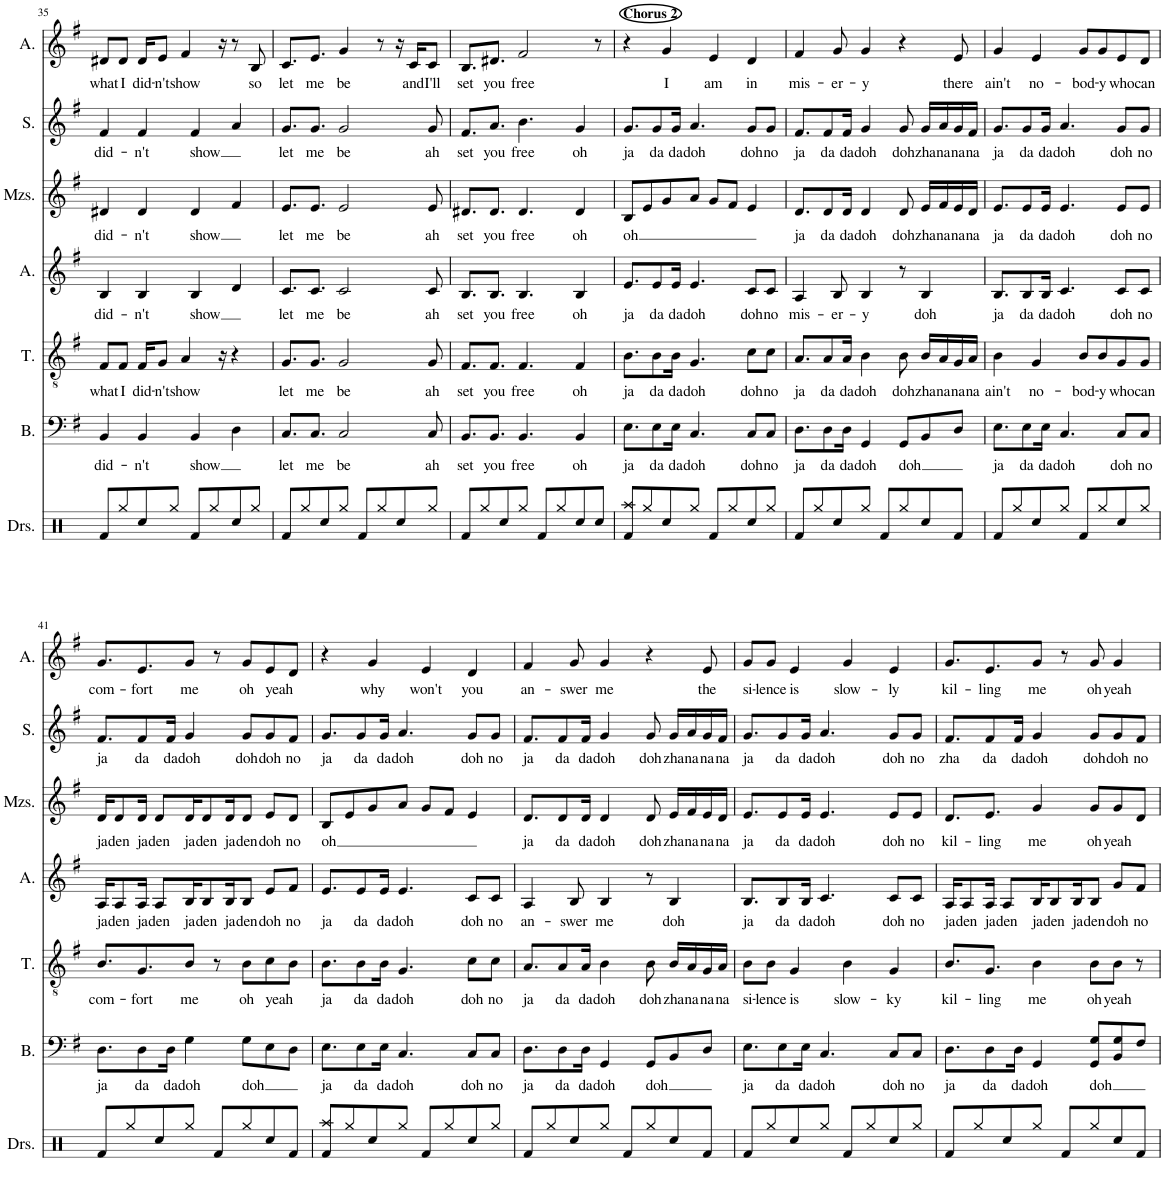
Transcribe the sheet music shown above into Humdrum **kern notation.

**kern	**text	**kern	**text	**kern	**text	**kern	**text	**kern	**text	**kern	**text
*part6	*part6	*part5	*part5	*part4	*part4	*part3	*part3	*part2	*part2	*part1	*part1
*staff6	*staff6	*staff5	*staff5	*staff4	*staff4	*staff3	*staff3	*staff2	*staff2	*staff1	*staff1
*I"Bass	*	*I"Tenor	*	*I"Alto	*	*I"Mezzo-soprano	*	*I"Soprano	*	*I"Alto	*
*I'B.	*	*I'T.	*	*I'A.	*	*I'Mzs.	*	*I'S.	*	*I'A.	*
!!LO:PB:g=z
*clefF4	*	*clefGv2	*	*clefG2	*	*clefG2	*	*clefG2	*	*clefG2	*
*k[f#]	*	*k[f#]	*	*k[f#]	*	*k[f#]	*	*k[f#]	*	*k[f#]	*
*M4/4	*	*M4/4	*	*M4/4	*	*M4/4	*	*M4/4	*	*M4/4	*
=35	=35	=35	=35	=35	=35	=35	=35	=35	=35	=35	=35
!	!LO:LY:b	!	!LO:LY:b	!	!LO:LY:b	!	!LO:LY:b	!	!LO:LY:b	!	!LO:LY:b
4BB/	did-	8F#/L	what	4B/	did-	4d#X/	did-	4f#/	did-	8d#X/L	what
!	!	!	!LO:LY:b	!	!	!	!	!	!	!	!LO:LY:b
.	.	8F#/J	I	.	.	.	.	.	.	8d#/J	I
!	!LO:LY:b	!	!LO:LY:b	!	!LO:LY:b	!	!LO:LY:b	!	!LO:LY:b	!	!LO:LY:b
4BB/	-n't	16F#/KL	did-	4B/	-n't	4d#/	-n't	4f#/	-n't	16d#/KL	did-
!	!	!	!LO:LY:b	!	!	!	!	!	!	!	!LO:LY:b
.	.	8G/J	-n't	.	.	.	.	.	.	8e/J	-n't
!	!	!	!LO:LY:b	!	!	!	!	!	!	!	!LO:LY:b
.	.	4A/	show	.	.	.	.	.	.	4f#/	show
!	!LO:LY:b	!	!	!	!LO:LY:b	!	!LO:LY:b	!	!LO:LY:b	!	!
4BB/	show	.	.	4B/	show	4d#/	show	4f#/	show	.	.
.	.	16r	.	.	.	.	.	.	.	16r	.
4D\	.	4r	.	4d/	.	4f#/	.	4a/	.	8r	.
!	!	!	!	!	!	!	!	!	!	!	!LO:LY:b
.	.	.	.	.	.	.	.	.	.	8B/	so
=36	=36	=36	=36	=36	=36	=36	=36	=36	=36	=36	=36
!	!LO:LY:b	!	!LO:LY:b	!	!LO:LY:b	!	!LO:LY:b	!	!LO:LY:b	!	!LO:LY:b
8.C/L	let	8.G/L	let	8.c/L	let	8.e/L	let	8.g/L	let	8.c/L	let
!	!LO:LY:b	!	!LO:LY:b	!	!LO:LY:b	!	!LO:LY:b	!	!LO:LY:b	!	!LO:LY:b
8.C/J	me	8.G/J	me	8.c/J	me	8.e/J	me	8.g/J	me	8.e/J	me
!	!LO:LY:b	!	!LO:LY:b	!	!LO:LY:b	!	!LO:LY:b	!	!LO:LY:b	!	!LO:LY:b
2C/	be	2G/	be	2c/	be	2e/	be	2g/	be	4g/	be
.	.	.	.	.	.	.	.	.	.	8r	.
.	.	.	.	.	.	.	.	.	.	16r	.
!	!	!	!	!	!	!	!	!	!	!	!LO:LY:b
.	.	.	.	.	.	.	.	.	.	16c/KL	and
!	!LO:LY:b	!	!LO:LY:b	!	!LO:LY:b	!	!LO:LY:b	!	!LO:LY:b	!	!LO:LY:b
8C/	ah	8G/	ah	8c/	ah	8e/	ah	8g/	ah	8c/J	I'll
=37	=37	=37	=37	=37	=37	=37	=37	=37	=37	=37	=37
!	!LO:LY:b	!	!LO:LY:b	!	!LO:LY:b	!	!LO:LY:b	!	!LO:LY:b	!	!LO:LY:b
8.BB/L	set	8.F#/L	set	8.B/L	set	8.d#X/L	set	8.f#/L	set	8.B/L	set
!	!LO:LY:b	!	!LO:LY:b	!	!LO:LY:b	!	!LO:LY:b	!	!LO:LY:b	!	!LO:LY:b
8.BB/J	you	8.F#/J	you	8.B/J	you	8.d#/J	you	8.a/J	you	8.d#X/J	you
!	!LO:LY:b	!	!LO:LY:b	!	!LO:LY:b	!	!LO:LY:b	!	!LO:LY:b	!	!LO:LY:b
4.BB/	free	4.F#/	free	4.B/	free	4.d#/	free	4.b\	free	2f#/	free
!	!LO:LY:b	!	!LO:LY:b	!	!LO:LY:b	!	!LO:LY:b	!	!LO:LY:b	!	!
4BB/	oh	4F#/	oh	4B/	oh	4d#/	oh	4g/	oh	.	.
.	.	.	.	.	.	.	.	.	.	8r	.
=38	=38	=38	=38	=38	=38	=38	=38	=38	=38	=38	=38
!	!	!	!	!	!	!	!	!	!	!LO:TX:a:B:t=Chorus 2	!
!	!LO:LY:b	!	!LO:LY:b	!	!LO:LY:b	!	!LO:LY:b	!	!LO:LY:b	!	!
8.E\L	ja	8.B\L	ja	8.e/L	ja	8B/L	oh	8.g/L	ja	4r	.
.	.	.	.	.	.	8e/	.	.	.	.	.
!	!LO:LY:b	!	!LO:LY:b	!	!LO:LY:b	!	!	!	!LO:LY:b	!	!
8E\	da	8B\	da	8e/	da	.	.	8g/	da	.	.
!	!	!	!	!	!	!	!	!	!	!	!LO:LY:b
.	.	.	.	.	.	8g/	.	.	.	4g/	I
!	!LO:LY:b	!	!LO:LY:b	!	!LO:LY:b	!	!	!	!LO:LY:b	!	!
16E\Jk	da	16B\Jk	da	16e/Jk	da	.	.	16g/Jk	da	.	.
!	!LO:LY:b	!	!LO:LY:b	!	!LO:LY:b	!	!	!	!LO:LY:b	!	!
4.C/	doh	4.G/	doh	4.e/	doh	8a/J	.	4.a/	doh	.	.
!	!	!	!	!	!	!	!	!	!	!	!LO:LY:b
.	.	.	.	.	.	8g/L	.	.	.	4e/	am
.	.	.	.	.	.	8f#/J	.	.	.	.	.
!	!LO:LY:b	!	!LO:LY:b	!	!LO:LY:b	!	!	!	!LO:LY:b	!	!LO:LY:b
8C/L	doh	8c\L	doh	8c/L	doh	4e/	.	8g/L	doh	4d/	in
!	!LO:LY:b	!	!LO:LY:b	!	!LO:LY:b	!	!	!	!LO:LY:b	!	!
8C/J	no	8c\J	no	8c/J	no	.	.	8g/J	no	.	.
=39	=39	=39	=39	=39	=39	=39	=39	=39	=39	=39	=39
!	!LO:LY:b	!	!LO:LY:b	!	!LO:LY:b	!	!LO:LY:b	!	!LO:LY:b	!	!LO:LY:b
8.D\L	ja	8.A/L	ja	4A/	mis-	8.d/L	ja	8.f#/L	ja	4f#/	mis-
!	!LO:LY:b	!	!LO:LY:b	!	!	!	!LO:LY:b	!	!LO:LY:b	!	!
8D\	da	8A/	da	.	.	8d/	da	8f#/	da	.	.
!	!	!	!	!	!LO:LY:b	!	!	!	!	!	!LO:LY:b
.	.	.	.	8B/	-er-	.	.	.	.	8g/	-er-
!	!LO:LY:b	!	!LO:LY:b	!	!	!	!LO:LY:b	!	!LO:LY:b	!	!
16D\Jk	da	16A/Jk	da	.	.	16d/Jk	da	16f#/Jk	da	.	.
!	!LO:LY:b	!	!LO:LY:b	!	!LO:LY:b	!	!LO:LY:b	!	!LO:LY:b	!	!LO:LY:b
4GG/	doh	4B\	doh	4B/	-y	4d/	doh	4g/	doh	4g/	-y
!	!LO:LY:b	!	!LO:LY:b	!	!	!	!LO:LY:b	!	!LO:LY:b	!	!
8GG/L	doh	8B\	doh	8r	.	8d/	doh	8g/	doh	4r	.
!	!	!	!LO:LY:b	!	!LO:LY:b	!	!LO:LY:b	!	!LO:LY:b	!	!
8BB/	.	16B/LL	zha	4B/	doh	16e/LL	zha	16g/LL	zha	.	.
!	!	!	!LO:LY:b	!	!	!	!LO:LY:b	!	!LO:LY:b	!	!
.	.	16A/	na	.	.	16f#/	na	16a/	na	.	.
!	!	!	!LO:LY:b	!	!	!	!LO:LY:b	!	!LO:LY:b	!	!LO:LY:b
8D/J	.	16G/	na	.	.	16e/	na	16g/	na	8e/	there
!	!	!	!LO:LY:b	!	!	!	!LO:LY:b	!	!LO:LY:b	!	!
.	.	16A/JJ	na	.	.	16d/JJ	na	16f#/JJ	na	.	.
=40	=40	=40	=40	=40	=40	=40	=40	=40	=40	=40	=40
!	!LO:LY:b	!	!LO:LY:b	!	!LO:LY:b	!	!LO:LY:b	!	!LO:LY:b	!	!LO:LY:b
8.E\L	ja	4B\	ain't	8.B/L	ja	8.e/L	ja	8.g/L	ja	4g/	ain't
!	!LO:LY:b	!	!	!	!LO:LY:b	!	!LO:LY:b	!	!LO:LY:b	!	!
8E\	da	.	.	8B/	da	8e/	da	8g/	da	.	.
!	!	!	!LO:LY:b	!	!	!	!	!	!	!	!LO:LY:b
.	.	4G/	no-	.	.	.	.	.	.	4e/	no-
!	!LO:LY:b	!	!	!	!LO:LY:b	!	!LO:LY:b	!	!LO:LY:b	!	!
16E\Jk	da	.	.	16B/Jk	da	16e/Jk	da	16g/Jk	da	.	.
!	!LO:LY:b	!	!	!	!LO:LY:b	!	!LO:LY:b	!	!LO:LY:b	!	!
4.C/	doh	.	.	4.c/	doh	4.e/	doh	4.a/	doh	.	.
!	!	!	!LO:LY:b	!	!	!	!	!	!	!	!LO:LY:b
.	.	8B/L	-bod-	.	.	.	.	.	.	8g/L	-bod-
!	!	!	!LO:LY:b	!	!	!	!	!	!	!	!LO:LY:b
.	.	8B/	-y	.	.	.	.	.	.	8g/	-y
!	!LO:LY:b	!	!LO:LY:b	!	!LO:LY:b	!	!LO:LY:b	!	!LO:LY:b	!	!LO:LY:b
8C/L	doh	8G/	who	8c/L	doh	8e/L	doh	8g/L	doh	8e/	who
!	!LO:LY:b	!	!LO:LY:b	!	!LO:LY:b	!	!LO:LY:b	!	!LO:LY:b	!	!LO:LY:b
8C/J	no	8G/J	can	8c/J	no	8e/J	no	8g/J	no	8d/J	can
!!LO:LB:g=z
=41	=41	=41	=41	=41	=41	=41	=41	=41	=41	=41	=41
!	!LO:LY:b	!	!LO:LY:b	!	!LO:LY:b	!	!LO:LY:b	!	!LO:LY:b	!	!LO:LY:b
8.D\L	ja	8.B/L	com-	16A/KL	ja	16d/KL	ja	8.f#/L	ja	8.g/L	com-
!	!	!	!	!	!LO:LY:b	!	!LO:LY:b	!	!	!	!
.	.	.	.	8A/	den	8d/	den	.	.	.	.
!	!LO:LY:b	!	!LO:LY:b	!	!LO:LY:b	!	!LO:LY:b	!	!LO:LY:b	!	!LO:LY:b
8D\	da	8.G/	-fort	16A/Jk	ja	16d/Jk	ja	8f#/	da	8.e/	-fort
!	!	!	!	!	!LO:LY:b	!	!LO:LY:b	!	!	!	!
.	.	.	.	8A/L	den	8d/L	den	.	.	.	.
!	!LO:LY:b	!	!	!	!	!	!	!	!LO:LY:b	!	!
16D\Jk	da	.	.	.	.	.	.	16f#/Jk	da	.	.
!	!LO:LY:b	!	!LO:LY:b	!	!LO:LY:b	!	!LO:LY:b	!	!LO:LY:b	!	!LO:LY:b
4G\	doh	8B/J	me	16B/K	ja	16d/K	ja	4g/	doh	8g/J	me
!	!	!	!	!	!LO:LY:b	!	!LO:LY:b	!	!	!	!
.	.	.	.	8B/	den	8d/	den	.	.	.	.
.	.	8r	.	.	.	.	.	.	.	8r	.
!	!	!	!	!	!LO:LY:b	!	!LO:LY:b	!	!	!	!
.	.	.	.	16B/K	ja	16d/K	ja	.	.	.	.
!	!LO:LY:b	!	!LO:LY:b	!	!LO:LY:b	!	!LO:LY:b	!	!LO:LY:b	!	!LO:LY:b
8G\L	doh	8B\L	oh	8B/J	den	8d/J	den	8g/L	doh	8g/L	oh
!	!	!	!LO:LY:b	!	!LO:LY:b	!	!LO:LY:b	!	!LO:LY:b	!	!LO:LY:b
8E\	.	8c\	yeah	8e/L	doh	8e/L	doh	8g/	doh	8e/	yeah
!	!	!	!	!	!LO:LY:b	!	!LO:LY:b	!	!LO:LY:b	!	!
8D\J	.	8B\J	.	8f#/J	no	8d/J	no	8f#/J	no	8d/J	.
=42	=42	=42	=42	=42	=42	=42	=42	=42	=42	=42	=42
!	!LO:LY:b	!	!LO:LY:b	!	!LO:LY:b	!	!LO:LY:b	!	!LO:LY:b	!	!
8.E\L	ja	8.B\L	ja	8.e/L	ja	8B/L	oh	8.g/L	ja	4r	.
.	.	.	.	.	.	8e/	.	.	.	.	.
!	!LO:LY:b	!	!LO:LY:b	!	!LO:LY:b	!	!	!	!LO:LY:b	!	!
8E\	da	8B\	da	8e/	da	.	.	8g/	da	.	.
!	!	!	!	!	!	!	!	!	!	!	!LO:LY:b
.	.	.	.	.	.	8g/	.	.	.	4g/	why
!	!LO:LY:b	!	!LO:LY:b	!	!LO:LY:b	!	!	!	!LO:LY:b	!	!
16E\Jk	da	16B\Jk	da	16e/Jk	da	.	.	16g/Jk	da	.	.
!	!LO:LY:b	!	!LO:LY:b	!	!LO:LY:b	!	!	!	!LO:LY:b	!	!
4.C/	doh	4.G/	doh	4.e/	doh	8a/J	.	4.a/	doh	.	.
!	!	!	!	!	!	!	!	!	!	!	!LO:LY:b
.	.	.	.	.	.	8g/L	.	.	.	4e/	won't
.	.	.	.	.	.	8f#/J	.	.	.	.	.
!	!LO:LY:b	!	!LO:LY:b	!	!LO:LY:b	!	!	!	!LO:LY:b	!	!LO:LY:b
8C/L	doh	8c\L	doh	8c/L	doh	4e/	.	8g/L	doh	4d/	you
!	!LO:LY:b	!	!LO:LY:b	!	!LO:LY:b	!	!	!	!LO:LY:b	!	!
8C/J	no	8c\J	no	8c/J	no	.	.	8g/J	no	.	.
=43	=43	=43	=43	=43	=43	=43	=43	=43	=43	=43	=43
!	!LO:LY:b	!	!LO:LY:b	!	!LO:LY:b	!	!LO:LY:b	!	!LO:LY:b	!	!LO:LY:b
8.D\L	ja	8.A/L	ja	4A/	an-	8.d/L	ja	8.f#/L	ja	4f#/	an-
!	!LO:LY:b	!	!LO:LY:b	!	!	!	!LO:LY:b	!	!LO:LY:b	!	!
8D\	da	8A/	da	.	.	8d/	da	8f#/	da	.	.
!	!	!	!	!	!LO:LY:b	!	!	!	!	!	!LO:LY:b
.	.	.	.	8B/	-swer	.	.	.	.	8g/	-swer
!	!LO:LY:b	!	!LO:LY:b	!	!	!	!LO:LY:b	!	!LO:LY:b	!	!
16D\Jk	da	16A/Jk	da	.	.	16d/Jk	da	16f#/Jk	da	.	.
!	!LO:LY:b	!	!LO:LY:b	!	!LO:LY:b	!	!LO:LY:b	!	!LO:LY:b	!	!LO:LY:b
4GG/	doh	4B\	doh	4B/	me	4d/	doh	4g/	doh	4g/	me
!	!LO:LY:b	!	!LO:LY:b	!	!	!	!LO:LY:b	!	!LO:LY:b	!	!
8GG/L	doh	8B\	doh	8r	.	8d/	doh	8g/	doh	4r	.
!	!	!	!LO:LY:b	!	!LO:LY:b	!	!LO:LY:b	!	!LO:LY:b	!	!
8BB/	.	16B/LL	zha	4B/	doh	16e/LL	zha	16g/LL	zha	.	.
!	!	!	!LO:LY:b	!	!	!	!LO:LY:b	!	!LO:LY:b	!	!
.	.	16A/	na	.	.	16f#/	na	16a/	na	.	.
!	!	!	!LO:LY:b	!	!	!	!LO:LY:b	!	!LO:LY:b	!	!LO:LY:b
8D/J	.	16G/	na	.	.	16e/	na	16g/	na	8e/	the
!	!	!	!LO:LY:b	!	!	!	!LO:LY:b	!	!LO:LY:b	!	!
.	.	16A/JJ	na	.	.	16d/JJ	na	16f#/JJ	na	.	.
=44	=44	=44	=44	=44	=44	=44	=44	=44	=44	=44	=44
!	!LO:LY:b	!	!LO:LY:b	!	!LO:LY:b	!	!LO:LY:b	!	!LO:LY:b	!	!LO:LY:b
8.E\L	ja	8B\L	si-	8.B/L	ja	8.e/L	ja	8.g/L	ja	8g/L	si-
!	!	!	!LO:LY:b	!	!	!	!	!	!	!	!LO:LY:b
.	.	8B\J	-lence	.	.	.	.	.	.	8g/J	-lence
!	!LO:LY:b	!	!	!	!LO:LY:b	!	!LO:LY:b	!	!LO:LY:b	!	!
8E\	da	.	.	8B/	da	8e/	da	8g/	da	.	.
!	!	!	!LO:LY:b	!	!	!	!	!	!	!	!LO:LY:b
.	.	4G/	is	.	.	.	.	.	.	4e/	is
!	!LO:LY:b	!	!	!	!LO:LY:b	!	!LO:LY:b	!	!LO:LY:b	!	!
16E\Jk	da	.	.	16B/Jk	da	16e/Jk	da	16g/Jk	da	.	.
!	!LO:LY:b	!	!	!	!LO:LY:b	!	!LO:LY:b	!	!LO:LY:b	!	!
4.C/	doh	.	.	4.c/	doh	4.e/	doh	4.a/	doh	.	.
!	!	!	!LO:LY:b	!	!	!	!	!	!	!	!LO:LY:b
.	.	4B\	slow-	.	.	.	.	.	.	4g/	slow-
!	!LO:LY:b	!	!LO:LY:b	!	!LO:LY:b	!	!LO:LY:b	!	!LO:LY:b	!	!LO:LY:b
8C/L	doh	4G/	-ky	8c/L	doh	8e/L	doh	8g/L	doh	4e/	-ly
!	!LO:LY:b	!	!	!	!LO:LY:b	!	!LO:LY:b	!	!LO:LY:b	!	!
8C/J	no	.	.	8c/J	no	8e/J	no	8g/J	no	.	.
=45	=45	=45	=45	=45	=45	=45	=45	=45	=45	=45	=45
!	!LO:LY:b	!	!LO:LY:b	!	!LO:LY:b	!	!LO:LY:b	!	!LO:LY:b	!	!LO:LY:b
8.D\L	ja	8.B/L	kil-	16A/KL	ja	8.d/L	kil-	8.f#/L	zha	8.g/L	kil-
!	!	!	!	!	!LO:LY:b	!	!	!	!	!	!
.	.	.	.	8A/	den	.	.	.	.	.	.
!	!LO:LY:b	!	!LO:LY:b	!	!LO:LY:b	!	!LO:LY:b	!	!LO:LY:b	!	!LO:LY:b
8D\	da	8.G/J	-ling	16A/Jk	ja	8.e/J	-ling	8f#/	da	8.e/	-ling
!	!	!	!	!	!LO:LY:b	!	!	!	!	!	!
.	.	.	.	8A/L	den	.	.	.	.	.	.
!	!LO:LY:b	!	!	!	!	!	!	!	!LO:LY:b	!	!
16D\Jk	da	.	.	.	.	.	.	16f#/Jk	da	.	.
!	!LO:LY:b	!	!LO:LY:b	!	!LO:LY:b	!	!LO:LY:b	!	!LO:LY:b	!	!LO:LY:b
4GG/	doh	4B\	me	16B/K	ja	4g/	me	4g/	doh	8g/J	me
!	!	!	!	!	!LO:LY:b	!	!	!	!	!	!
.	.	.	.	8B/	den	.	.	.	.	.	.
.	.	.	.	.	.	.	.	.	.	8r	.
!	!	!	!	!	!LO:LY:b	!	!	!	!	!	!
.	.	.	.	16B/K	ja	.	.	.	.	.	.
!	!LO:LY:b	!	!LO:LY:b	!	!LO:LY:b	!	!LO:LY:b	!	!LO:LY:b	!	!LO:LY:b
8GG/ 8G/L	doh	8B\L	oh	8B/J	den	8g/L	oh	8g/L	doh	8g/	oh
!	!	!	!LO:LY:b	!	!LO:LY:b	!	!LO:LY:b	!	!LO:LY:b	!	!LO:LY:b
8BB/ 8G/	.	8B\J	yeah	8g/L	doh	8g/	yeah	8g/	doh	4g/	yeah
!	!	!	!	!	!LO:LY:b	!	!	!	!LO:LY:b	!	!
8F#/J	.	8r	.	8f#/J	no	8d/J	.	8f#/J	no	.	.
=	=	=	=	=	=	=	=	=	=	=	=
*-	*-	*-	*-	*-	*-	*-	*-	*-	*-	*-	*-
